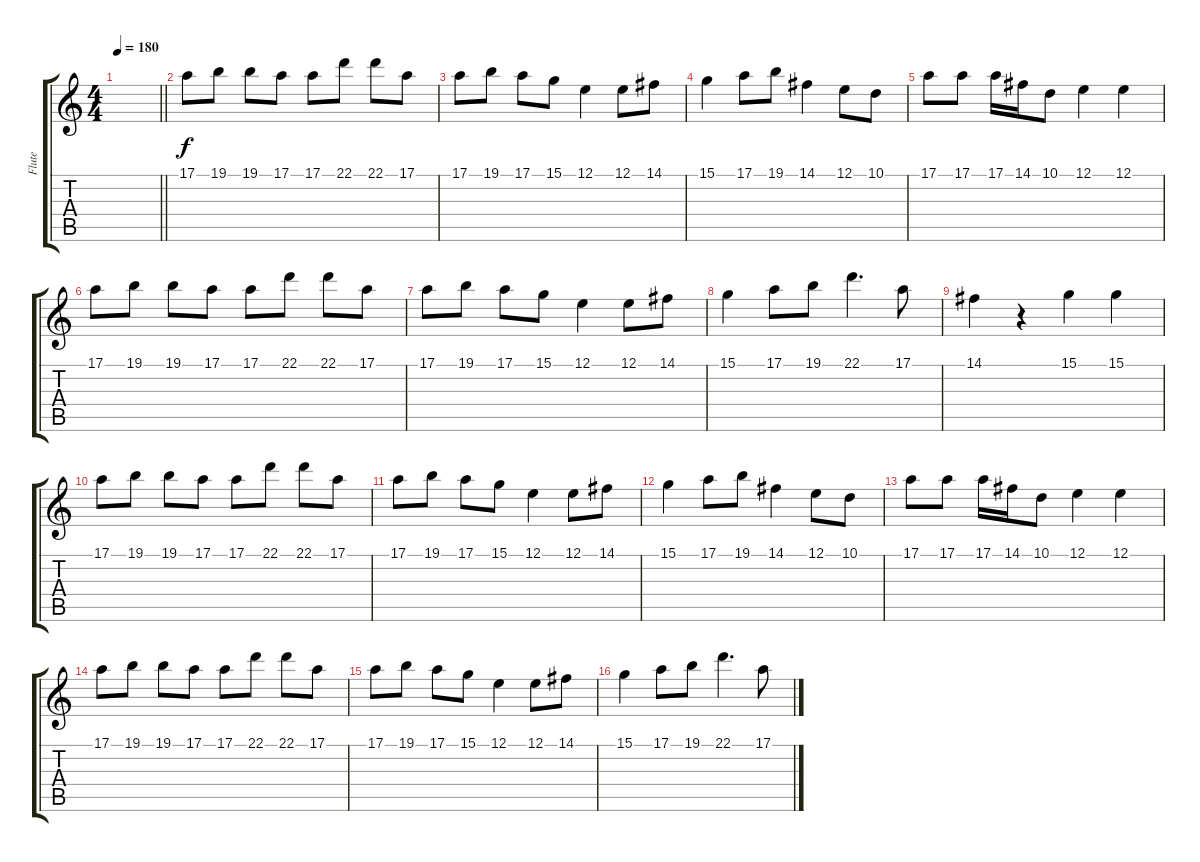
\track ("Flute" "Flute") {instrument piccolo}
\staff {score tabs}
\tuning (E4 B3 G3 D3 A2 E2) {hide}
\ts (4 4)
\tempo 180
\clef g2
\barLineRight lightlight
\ks c
|
17.1.8 19.1.8 19.1.8 17.1.8 17.1.8 22.1.8 22.1.8 17.1.8 |
17.1.8 19.1.8 17.1.8 15.1.8 12.1.4 12.1.8 14.1.8 |
15.1.4 17.1.8 19.1.8 14.1.4 12.1.8 10.1.8 |
17.1.8 17.1.8 17.1.16 14.1.16 10.1.8 12.1.4 12.1.4 |
17.1.8 19.1.8 19.1.8 17.1.8 17.1.8 22.1.8 22.1.8 17.1.8 |
17.1.8 19.1.8 17.1.8 15.1.8 12.1.4 12.1.8 14.1.8 |
15.1.4 17.1.8 19.1.8 22.1.4{d} 17.1.8 |
14.1.4 r.4 15.1.4 15.1.4 |
17.1.8 19.1.8 19.1.8 17.1.8 17.1.8 22.1.8 22.1.8 17.1.8 |
17.1.8 19.1.8 17.1.8 15.1.8 12.1.4 12.1.8 14.1.8 |
15.1.4 17.1.8 19.1.8 14.1.4 12.1.8 10.1.8 |
17.1.8 17.1.8 17.1.16 14.1.16 10.1.8 12.1.4 12.1.4 |
17.1.8 19.1.8 19.1.8 17.1.8 17.1.8 22.1.8 22.1.8 17.1.8 |
17.1.8 19.1.8 17.1.8 15.1.8 12.1.4 12.1.8 14.1.8 |
15.1.4 17.1.8 19.1.8 22.1.4{d} 17.1.8
